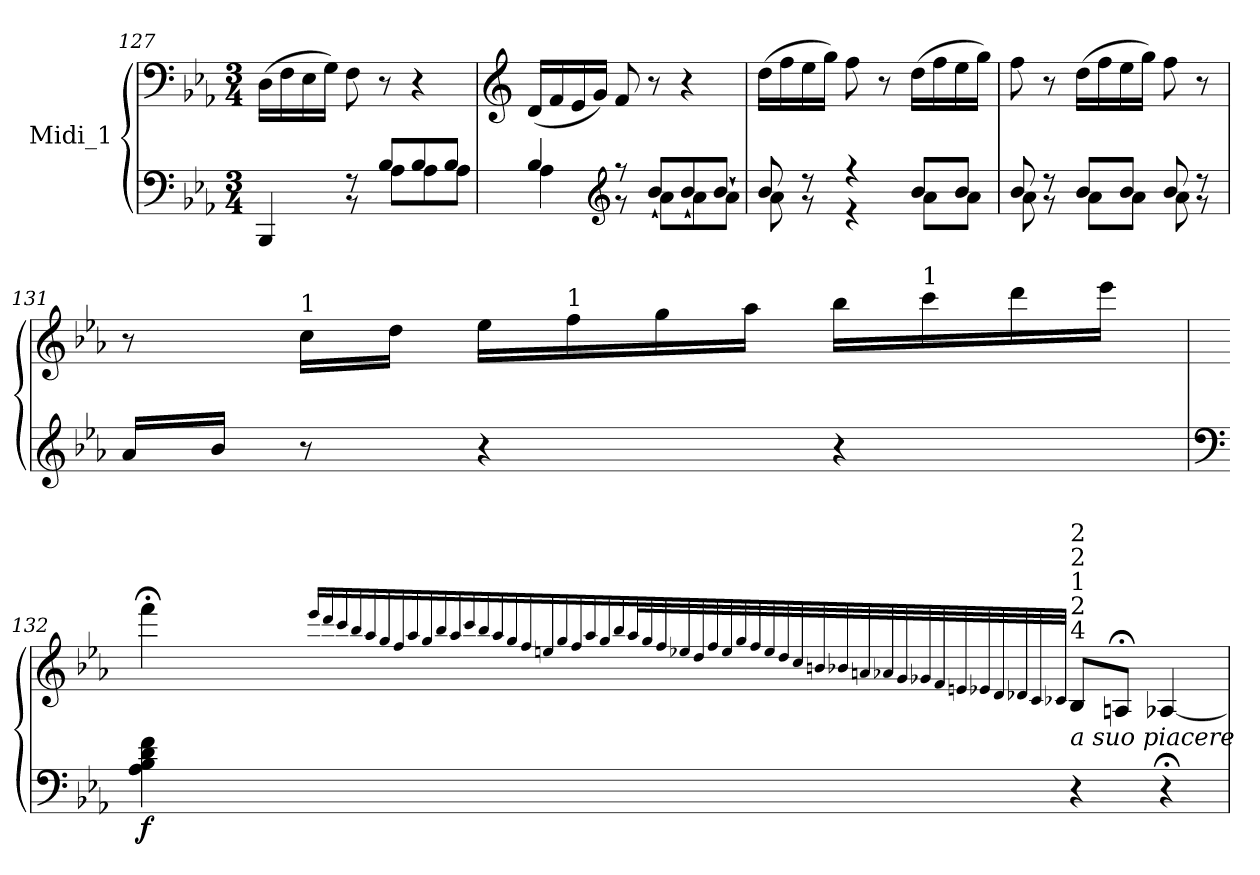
**kern	**kern	**dynam
*part1	*part1	*part1
*staff2	*staff1	*staff1/2
*I"Midi_1	*	*
*clefF4	*clefF4	*
*k[b-e-a-]	*k[b-e-a-]	*
*E-:	*E-:	*
*M3/4	*M3/4	*
=127	=127	=127
*^	*	*
*	*^	*	*
2ryy	4BBB-/	4ryy	(>16D\LL	.
.	.	.	16F\	.
.	.	.	16E-\	.
.	.	.	16G\JJ)	.
.	8r	8r	8F\	.
.	8B-/L	8A-\L	8r	.
4ryy	8B-/	8A-\	4r	.
.	8B-/J	8A-\J	.	.
=128	=128	=128	=128	=128
*	*	*	*clefG2	*
2ryy	4B-/	4A-\	(<16d/LL	.
.	.	.	16f/	.
.	.	.	16e-/	.
.	.	.	16g/JJ)	.
*clefG2	*	*	*	*
.	8r	8r	8f/	.
.	8b-`/L	8a-\L	8r	.
4ryy	8b-`/	8a-\	4r	.
.	8b-/J	8a-`\J	.	.
=129	=129	=129	=129	=129
2ryy	8b-/	8a-\	(>16dd\LL	.
.	.	.	16ff\	.
.	8r	8r	16ee-\	.
.	.	.	16gg\JJ)	.
.	4r	4r	8ff\	.
.	.	.	8r	.
4ryy	8b-/L	8a-\L	(>16dd\LL	.
.	.	.	16ff\	.
.	8b-/J	8a-\J	16ee-\	.
.	.	.	16gg\JJ)	.
*	*v	*v	*	*
!!LO:LB:g=z
=130	=130	=130	=130
8b-/	8a-\	8ff\	.
8r	8r	8r	.
8b-/L	8a-\L	(>16dd\LL	.
.	.	16ff\	.
8b-/J	8a-\J	16ee-\	.
.	.	16gg\JJ)	.
8b-/	8a-\	8ff\	.
8r	8r	8r	.
=131	=131	=131	=131
16a-/LL	2ryy	8r	.
16b-/JJ	.	.	.
!	!	!LO:TX:a:t=1	!
8r	.	16cc\LL	.
.	.	16dd\JJ	.
4r	.	16ee-\LL	.
!	!	!LO:TX:a:t=1	!
.	.	16ff\	.
.	.	16gg\	.
.	.	16aa-\JJ	.
4r	4ryy	16bb-\LL	.
!	!	!LO:TX:a:t=1	!
.	.	16ccc\	.
.	.	16ddd\	.
.	.	16eee-\JJ	.
*v	*v	*	*
!!LO:LB:g=z
=132	=132	=132
*clefF4	*	*
!	!	!LO:DY:b=2
4A-\ 4B-\ 4d\ 4f\	4fff;<\	f
.	16qeee-/LL	.
.	16qddd/	.
.	16qccc/	.
.	16qbb-/	.
.	16qaa-/	.
.	16qgg/	.
.	16qff/	.
.	16qaa-/	.
.	16qgg/	.
.	16qbb-/	.
.	16qaa-/	.
.	16qccc/	.
.	16qbb-/	.
.	16qaa-/	.
.	16qgg/	.
.	16qff/	.
.	16qeen/	.
.	16qgg/	.
.	16qff/	.
.	16qaa-/	.
.	16qgg/	.
.	16qbb-/	.
.	32qaa-/L	.
.	32qgg/	.
.	32qff/	.
.	32qee-X/	.
.	32qdd/	.
.	32qff/	.
.	32qee-/	.
.	32qgg/	.
.	32qff/	.
.	32qee-/	.
.	32qdd/	.
.	32qcc/	.
.	32qbn/	.
.	32qb-X/	.
.	32qan/	.
.	32qa-X/	.
.	32qg/	.
.	32qg-X/	.
.	32qf/	.
.	32qen/	.
.	32qe-X/	.
.	32qd/	.
.	32qd-X/	.
.	32qc/	.
.	32qc-X/JJJ	.
!	!LO:TX:b:i:t=a suo piacere	!
!	!LO:TX:a:t=4	!
!	!LO:TX:a:t=2	!
!	!LO:TX:a:t=1	!
!	!LO:TX:a:t=2	!
!	!LO:TX:a:t=2	!
4r	8B-/L	.
.	8An;</J	.
4r;	[4A-X/	.
=	=	=
*-	*-	*-
